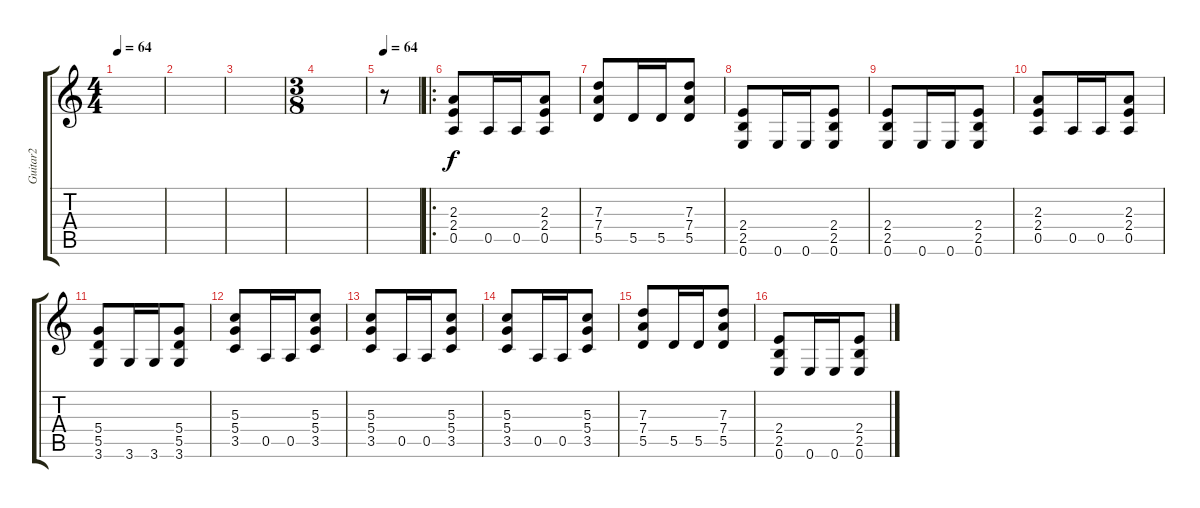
\track ("Guitar2" "Guitar2") {instrument distortionguitar}
\staff {score tabs}
\tuning (E4 B3 G3 D3 A2 E2) {hide}
\ts (4 4)
\tempo 64
\tempo 120
\tempo 64
\clef g2
\ks c
|
|
|
\ts (3 8)
|
\tempo 64
r.8 |
\ro
(2.3 2.4 0.5).8 0.5.16 0.5.16 (2.3 2.4 0.5).8 |
(7.3 7.4 5.5).8 5.5.16 5.5.16 (7.3 7.4 5.5).8 |
(2.4 2.5 0.6).8 0.6.16 0.6.16 (2.4 2.5 0.6).8 |
(2.4 2.5 0.6).8 0.6.16 0.6.16 (2.4 2.5 0.6).8 |
(2.3 2.4 0.5).8 0.5.16 0.5.16 (2.3 2.4 0.5).8 |
(5.4 5.5 3.6).8 3.6.16 3.6.16 (5.4 5.5 3.6).8 |
(5.3 5.4 3.5).8 0.5.16 0.5.16 (5.3 5.4 3.5).8 |
(5.3 5.4 3.5).8 0.5.16 0.5.16 (5.3 5.4 3.5).8 |
(5.3 5.4 3.5).8 0.5.16 0.5.16 (5.3 5.4 3.5).8 |
(7.3 7.4 5.5).8 5.5.16 5.5.16 (7.3 7.4 5.5).8 |
(2.4 2.5 0.6).8 0.6.16 0.6.16 (2.4 2.5 0.6).8
